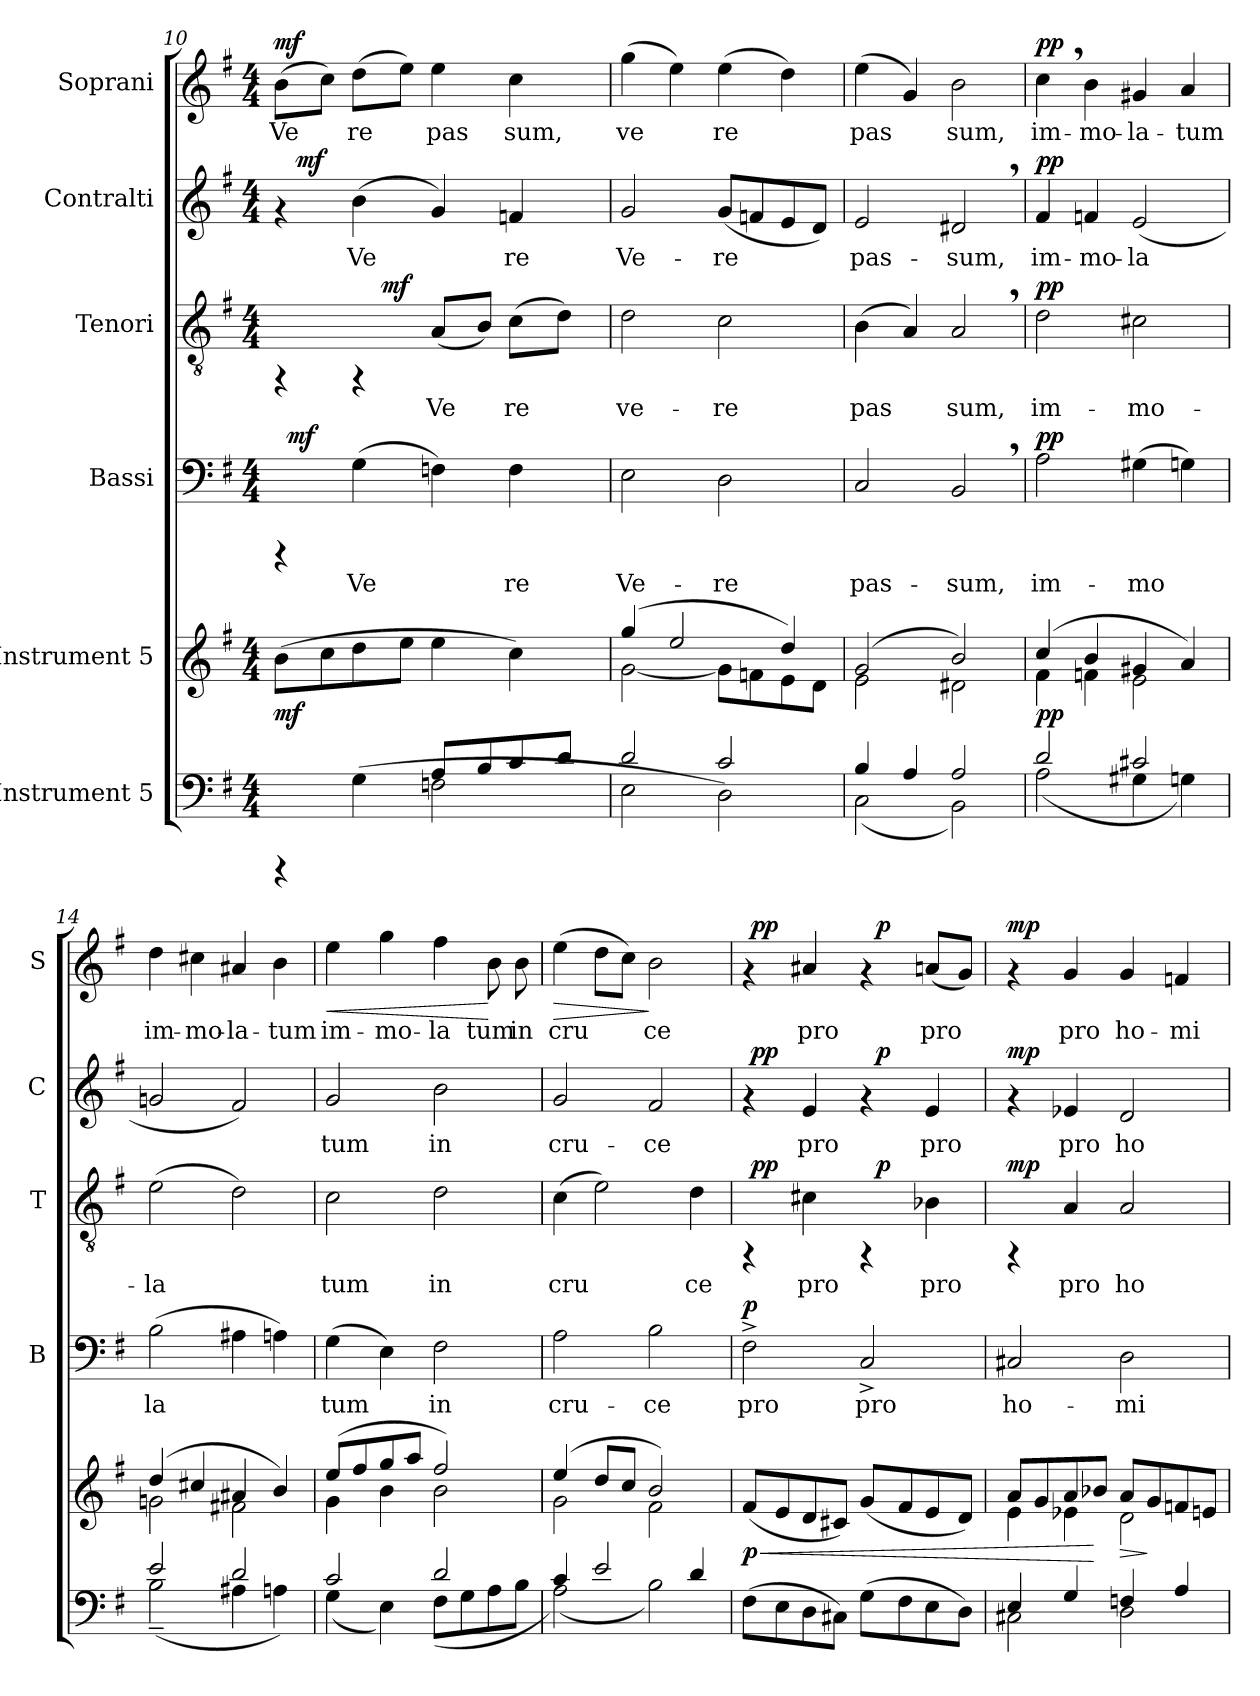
**kern	**dynam	**kern	**dynam	**kern	**text	**dynam	**kern	**text	**dynam	**kern	**text	**dynam	**kern	**text	**dynam
*part6	*part6	*part5	*part5	*part4	*part4	*part4	*part3	*part3	*part3	*part2	*part2	*part2	*part1	*part1	*part1
*staff6	*staff6	*staff5	*staff5	*staff4	*staff4	*staff4	*staff3	*staff3	*staff3	*staff2	*staff2	*staff2	*staff1	*staff1	*staff1
*I"Instrument 5	*	*I"Instrument 5	*	*I"Bassi	*	*	*I"Tenori	*	*	*I"Contralti	*	*	*I"Soprani	*	*
*	*	*	*	*I'B	*	*	*I'T	*	*	*I'C	*	*	*I'S	*	*
*clefF4	*	*clefG2	*	*clefF4	*	*	*clefGv2	*	*	*clefG2	*	*	*clefG2	*	*
*k[f#]	*	*k[f#]	*	*k[f#]	*	*	*k[f#]	*	*	*k[f#]	*	*	*k[f#]	*	*
*G:	*	*G:	*	*G:	*	*	*G:	*	*	*G:	*	*	*G:	*	*
*M4/4	*	*M4/4	*	*M4/4	*	*	*M4/4	*	*	*M4/4	*	*	*M4/4	*	*
=10	=10	=10	=10	=10	=10	=10	=10	=10	=10	=10	=10	=10	=10	=10	=10
*^	*	*	*	*	*	*	*	*	*	*	*	*	*	*	*
!	!	!LO:DY:a	!	!	!	!	!	!	!	!	!	!	!	!	!LO:LY:b:cj	!LO:DY:a
*	*	*	*	*	*^	*	*	*^	*	*	*^	*	*	*	*	*
2ryy	4rCCC	mf	(>8b\L	.	4rCCC	32ryy	.	.	4rFF	4ryy	.	.	4rf	32.ryy	.	.	(>8b\L	Ve-	mf
!	!	!	!	!	!	!	!	!LO:DY:a	!	!	!	!	!	!	!	!	!	!	!
.	.	.	.	.	.	2ryy	.	mf	.	.	.	.	.	.	.	.	.	.	.
!	!	!	!	!	!	!	!	!	!	!	!	!	!	!	!	!LO:DY:a	!	!	!
.	.	.	.	.	.	.	.	.	.	.	.	.	.	2ryy	.	mf	.	.	.
!	!	!	!	!	!	!	!	!	!	!	!	!	!	!	!	!	!	!LO:LY:b:cj	!
.	.	.	8cc\	.	.	.	.	.	.	.	.	.	.	.	.	.	8cc\J)	--	.
!	!	!	!	!	!	!	!LO:LY:b:cj	!	!	!	!	!	!	!	!LO:LY:b:cj	!	!	!LO:LY:b:cj	!
.	(<4G\	.	8dd\	.	(>4G\	.	Ve-	.	4rFF	16ryy	.	.	(>4b\	.	Ve-	.	(>8dd\L	-re	.
.	.	.	.	.	.	.	.	.	.	64ryy	.	.	.	.	.	.	.	.	.
!	!	!	!	!	!	!	!	!	!	!	!	!LO:DY:a	!	!	!	!	!	!	!
.	.	.	.	.	.	.	.	.	.	2ryy	.	mf	.	.	.	.	.	.	.
!	!	!	!	!	!	!	!	!	!	!	!	!	!	!	!	!	!	!LO:LY:b:cj	!
.	.	.	8ee\J	.	.	.	.	.	.	.	.	.	.	.	.	.	8ee\J)	.	.
!	!	!	!	!	!	!	!LO:LY:b:cj	!	!	!	!LO:LY:b:cj	!	!	!	!LO:LY:b:cj	!	!	!LO:LY:b:cj	!
8A/L	2Fn\	.	4ee\	.	4Fn\)	.	--	.	(<8A/L	.	Ve-	.	4g/)	.	--	.	4ee\	pas	.
.	.	.	.	.	.	4...ryy	.	.	.	.	.	.	.	.	.	.	.	.	.
.	.	.	.	.	.	.	.	.	.	.	.	.	.	4ryy	.	.	.	.	.
!	!	!	!	!	!	!	!	!	!	!	!LO:LY:b:cj	!	!	!	!	!	!	!	!
8B/	.	.	.	.	.	.	.	.	8B/J)	.	--	.	.	.	.	.	.	.	.
!	!	!	!	!	!	!	!LO:LY:b:cj	!	!	!	!LO:LY:b:cj	!	!	!	!LO:LY:b:cj	!	!	!LO:LY:b:cj	!
8c/	.	.	4cc\)	.	4F\	.	-re	.	(>8c\L	.	-re	.	4fn/	.	-re	.	4cc\	sum,	.
.	.	.	.	.	.	.	.	.	.	.	.	.	.	8ryy	.	.	.	.	.
.	.	.	.	.	.	.	.	.	.	8ryy	.	.	.	.	.	.	.	.	.
!	!	!	!	!	!	!	!	!	!	!	!LO:LY:b:cj	!	!	!	!	!	!	!	!
8d/J	.	.	.	.	.	.	.	.	8d\J)	.	.	.	.	.	.	.	.	.	.
.	.	.	.	.	.	.	.	.	.	.	.	.	.	16ryy	.	.	.	.	.
.	.	.	.	.	.	.	.	.	.	32.ryy	.	.	.	.	.	.	.	.	.
.	.	.	.	.	.	.	.	.	.	.	.	.	.	64ryy	.	.	.	.	.
=11	=11	=11	=11	=11	=11	=11	=11	=11	=11	=11	=11	=11	=11	=11	=11	=11	=11	=11	=11
*	*	*	*^	*	*	*	*	*	*	*	*	*	*	*	*	*	*	*	*
!	!	!	!	!	!	!	!	!LO:LY:b:cj	!	!	!	!LO:LY:b:cj	!	!	!	!LO:LY:b:cj	!	!	!LO:LY:b:cj	!
*	*	*	*	*	*	*v	*v	*	*	*	*	*	*	*v	*v	*	*	*	*	*
*	*	*	*	*	*	*	*	*	*v	*v	*	*	*	*	*	*	*	*
2d/	2E\	.	(>4gg/	[<2g\	.	2E\	Ve-	.	2d\	ve-	.	2g/	Ve-	.	(>4gg\	ve-	.
!	!	!	!	!	!	!	!	!	!	!	!	!	!	!	!	!LO:LY:b:cj	!
.	.	.	2ee/	.	.	.	.	.	.	.	.	.	.	.	4ee\)	--	.
!	!	!	!	!	!	!	!LO:LY:b:cj	!	!	!LO:LY:b:cj	!	!	!LO:LY:b:cj	!	!	!LO:LY:b:cj	!
2c/	2D\)	.	.	8g\L]	.	2D\	-re	.	2c\	-re	.	(<8g/L	-re	.	(>4ee\	-re	.
!	!	!	!	!	!	!	!	!	!	!	!	!	!LO:LY:b:cj	!	!	!	!
.	.	.	.	8fn\	.	.	.	.	.	.	.	8fn/	.	.	.	.	.
!	!	!	!	!	!	!	!	!	!	!	!	!	!LO:LY:b:cj	!	!	!LO:LY:b:cj	!
.	.	.	4dd/)	8e\	.	.	.	.	.	.	.	8e/	.	.	4dd\)	.	.
!	!	!	!	!	!	!	!	!	!	!	!	!	!LO:LY:b:cj	!	!	!	!
.	.	.	.	8d\J	.	.	.	.	.	.	.	8d/J)	.	.	.	.	.
!!LO:PB:g=z
=12	=12	=12	=12	=12	=12	=12	=12	=12	=12	=12	=12	=12	=12	=12	=12	=12	=12
!	!	!	!	!	!	!	!LO:LY:b:cj	!	!	!LO:LY:b:cj	!	!	!LO:LY:b:cj	!	!	!LO:LY:b:cj	!
4B/	(<2C\	.	(>2g/	2e\	.	2C/	pas-	.	(>4B\	pas-	.	2e/	pas-	.	(>4ee\	pas-	.
!	!	!	!	!	!	!	!	!	!	!LO:LY:b:cj	!	!	!	!	!	!LO:LY:b:cj	!
4A/	.	.	.	.	.	.	.	.	4A/)	--	.	.	.	.	4g/)	--	.
!	!	!	!	!	!	!	!LO:LY:b:cj	!	!	!LO:LY:b:cj	!	!	!LO:LY:b:cj	!	!	!LO:LY:b:cj	!
2A/	2BB\)	.	2b/)	2d#X\	.	2BB,>/	-sum,	.	2A,>/	-sum,	.	2d#X,>/	-sum,	.	2b\	-sum,	.
=13	=13	=13	=13	=13	=13	=13	=13	=13	=13	=13	=13	=13	=13	=13	=13	=13	=13
!	!	!LO:DY:a	!	!	!	!	!LO:LY:b:cj	!LO:DY:a	!	!LO:LY:b:cj	!LO:DY:a	!	!LO:LY:b:cj	!LO:DY:a	!	!LO:LY:b:cj	!LO:DY:a
2d/	(<2A\	pp	(>4cc/	4f#\	.	2A\	im-	pp	2d\	im-	pp	4f#/	im-	pp	4cc,>\	im-	pp
!	!	!	!	!	!	!	!	!	!	!	!	!	!LO:LY:b:cj	!	!	!LO:LY:b:cj	!
.	.	.	4b/	4fn\	.	.	.	.	.	.	.	4fn/	-mo-	.	4b\	-mo-	.
!	!	!	!	!	!	!	!LO:LY:b:cj	!	!	!LO:LY:b:cj	!	!	!LO:LY:b:cj	!	!	!LO:LY:b:cj	!
2c#X/	4G#X\	.	4g#X/	2e\	.	(>4G#X\	-mo-	.	2c#X\	-mo-	.	(>2e/	-la-	.	4g#X/	-la-	.
!	!	!	!	!	!	!	!LO:LY:b:cj	!	!	!	!	!	!	!	!	!LO:LY:b:cj	!
.	4Gn\)	.	4a/)	.	.	4Gn\)	--	.	.	.	.	.	.	.	4a/	-tum	.
=14	=14	=14	=14	=14	=14	=14	=14	=14	=14	=14	=14	=14	=14	=14	=14	=14	=14
!	!	!	!	!	!	!	!LO:LY:b:cj	!	!	!LO:LY:b:cj	!	!	!LO:LY:b:cj	!	!	!LO:LY:b:cj	!
2e/	(<2B~>\	.	(>4dd/	2gn\	.	(<2B\	-la-	.	(>2e\	-la-	.	2gn/	--	.	4dd\	im-	.
!	!	!	!	!	!	!	!	!	!	!	!	!	!	!	!	!LO:LY:b:cj	!
.	.	.	4cc#X/	.	.	.	.	.	.	.	.	.	.	.	4cc#X\	-mo-	.
!	!	!	!	!	!	!	!LO:LY:b:cj	!	!	!LO:LY:b:cj	!	!	!LO:LY:b:cj	!	!	!LO:LY:b:cj	!
2d/	4A#X\	.	4a#X/	2f#X\	.	4A#X\	--	.	2d\)	--	.	2f#/)	--	.	4a#X/	-la-	.
!	!	!	!	!	!	!	!LO:LY:b:cj	!	!	!	!	!	!	!	!	!LO:LY:b:cj	!
.	4An\)	.	4b/)	.	.	4An\)	--	.	.	.	.	.	.	.	4b\	-tum	.
=15	=15	=15	=15	=15	=15	=15	=15	=15	=15	=15	=15	=15	=15	=15	=15	=15	=15
!	!	!	!	!	!	!	!LO:LY:b:cj	!	!	!LO:LY:b:cj	!	!	!LO:LY:b:cj	!	!	!LO:LY:b:cj	!LO:HP:b
2c/	(<4G\	.	(>8ee/L	4g\	.	(>4G\	-tum	.	2c\	-tum	.	2g/	-tum	.	4ee\	im-	<
.	.	.	8ff#/	.	.	.	.	.	.	.	.	.	.	.	.	.	.
!	!	!	!	!	!	!	!LO:LY:b:cj	!	!	!	!	!	!	!	!	!LO:LY:b:cj	!
.	4E\)	.	8gg/	4b\	.	4E\)	.	.	.	.	.	.	.	.	4gg\	-mo-	.
.	.	.	8aa/J	.	.	.	.	.	.	.	.	.	.	.	.	.	.
!	!	!	!	!	!	!	!LO:LY:b:cj	!	!	!LO:LY:b:cj	!	!	!LO:LY:b:cj	!	!	!LO:LY:b:cj	!
2d/	(<8F#\L	.	2ff#/)	2b\	.	2F#\	in	.	2d\	in	.	2b\	in	.	4ff#\	-la	.
.	8G\	.	.	.	.	.	.	.	.	.	.	.	.	.	.	.	.
!	!	!	!	!	!	!	!	!	!	!	!	!	!	!	!	!LO:LY:b:cj	!
.	8A\	.	.	.	.	.	.	.	.	.	.	.	.	.	8b\	tum	[
!	!	!	!	!	!	!	!	!	!	!	!	!	!	!	!	!LO:LY:b:cj	!
.	8B\J	.	.	.	.	.	.	.	.	.	.	.	.	.	8b\	in	.
=16	=16	=16	=16	=16	=16	=16	=16	=16	=16	=16	=16	=16	=16	=16	=16	=16	=16
!	!	!	!	!	!	!	!LO:LY:b:cj	!	!	!LO:LY:b:cj	!	!	!LO:LY:b:cj	!	!	!LO:LY:b:cj	!LO:HP:b
4c/	(<2A\)	.	(>4ee/	2g\	.	2A\	cru-	.	(>4c\	cru-	.	2g/	cru-	.	(>4ee\	cru-	>
!	!	!	!	!	!	!	!	!	!	!LO:LY:b:cj	!	!	!	!	!	!LO:LY:b:cj	!
2e/	.	.	8dd/L	.	.	.	.	.	2e\)	--	.	.	.	.	8dd\L	--	.
!	!	!	!	!	!	!	!	!	!	!	!	!	!	!	!	!LO:LY:b:cj	!
.	.	.	8cc/J	.	.	.	.	.	.	.	.	.	.	.	8cc\J)	--	.
!	!	!	!	!	!	!	!LO:LY:b:cj	!	!	!	!	!	!LO:LY:b:cj	!	!	!LO:LY:b:cj	!
.	2B\)	.	2b/)	2f#\	.	2B\	-ce	.	.	.	.	2f#/	-ce	.	2b\	-ce	]
!	!	!	!	!	!	!	!	!	!	!LO:LY:b:cj	!	!	!	!	!	!	!
4d/	.	.	.	.	.	.	.	.	4d\	-ce	.	.	.	.	.	.	.
*v	*v	*	*	*	*	*	*	*	*	*	*	*	*	*	*	*	*
*	*	*v	*v	*	*	*	*	*	*	*	*	*	*	*	*	*
!!LO:LB:g=z
=17	=17	=17	=17	=17	=17	=17	=17	=17	=17	=17	=17	=17	=17	=17	=17
!	!	!	!LO:HP:b	!	!LO:LY:b:cj	!	!	!	!	!	!	!	!	!	!
!	!	!	!LO:DY:n=1:b	!	!	!LO:DY:b	!	!	!	!	!	!	!	!	!
*	*	*	*	*	*	*	*^	*	*	*^	*	*	*^	*	*
*	*	*	*	*	*	*	*	*^	*	*	*	*^	*	*	*	*^	*	*
(<8F#\L	.	(>8f#/L	< p	2F#^>\	pro	p	4rFF	64ryy	2ryy	.	.	4rf	64ryy	2ryy	.	.	4rf	64ryy	2ryy	.	.
!	!	!	!	!	!	!	!	!	!	!	!LO:DY:b	!	!	!	!	!LO:DY:b	!	!	!	!	!LO:DY:b
.	.	.	.	.	.	.	.	2ryy	.	.	pp	.	2ryy	.	.	pp	.	2ryy	.	.	pp
8E\	.	8e/	.	.	.	.	.	.	.	.	.	.	.	.	.	.	.	.	.	.	.
!	!	!	!	!	!	!	!	!	!	!LO:LY:b:cj	!	!	!	!	!LO:LY:b:cj	!	!	!	!	!LO:LY:b:cj	!
8D\	.	8d/	.	.	.	.	4c#X\	.	.	pro	.	4e/	.	.	pro	.	4a#X/	.	.	pro	.
8C#X\J)	.	8c#X/J)	.	.	.	.	.	.	.	.	.	.	.	.	.	.	.	.	.	.	.
!	!	!	!	!	!LO:LY:b:cj	!	!	!	!	!	!	!	!	!	!	!	!	!	!	!	!
(<8G\L	.	(>8g/L	.	2C^</	pro	.	4rFF	.	32ryy	.	.	4rf	.	32ryy	.	.	4rf	.	32ryy	.	.
.	.	.	.	.	.	.	.	4ryy	.	.	.	.	4ryy	.	.	.	.	4ryy	.	.	.
!	!	!	!	!	!	!	!	!	!	!	!LO:DY:b	!	!	!	!	!LO:DY:b	!	!	!	!	!LO:DY:b
.	.	.	.	.	.	.	.	.	4...ryy	.	p	.	.	4...ryy	.	p	.	.	4...ryy	.	p
8F#\	.	8f#/	.	.	.	.	.	.	.	.	.	.	.	.	.	.	.	.	.	.	.
!	!	!	!	!	!	!	!	!	!	!LO:LY:b:cj	!	!	!	!	!LO:LY:b:cj	!	!	!	!	!LO:LY:b:cj	!
8E\	.	8e/	.	.	.	.	4B-X\	.	.	pro	.	4e/	.	.	pro	.	(<8an/L	.	.	pro	.
.	.	.	.	.	.	.	.	8...ryy	.	.	.	.	8...ryy	.	.	.	.	8...ryy	.	.	.
!	!	!	!	!	!	!	!	!	!	!	!	!	!	!	!	!	!	!	!	!LO:LY:b:cj	!
8D\J)	.	8d/J)	.	.	.	.	.	.	.	.	.	.	.	.	.	.	8g/J)	.	.	.	.
=18	=18	=18	=18	=18	=18	=18	=18	=18	=18	=18	=18	=18	=18	=18	=18	=18	=18	=18	=18	=18	=18
*^	*	*^	*	*	*	*	*	*	*	*	*	*	*	*	*	*	*	*	*	*	*
!	!	!	!	!	!	!	!LO:LY:b:cj	!	!	!	!	!	!LO:DY:b	!	!	!	!	!LO:DY:b	!	!	!	!	!LO:DY:b
*	*	*	*	*	*	*	*	*	*v	*v	*v	*	*	*	*	*	*	*	*v	*v	*v	*	*
*	*	*	*	*	*	*	*	*	*	*	*	*v	*v	*v	*	*	*	*	*
4E/	2C#X\	.	8a/L	4e\	.	2C#X/	ho-	.	4rFF	.	mp	4rf	.	mp	4rf	.	mp
.	.	.	8g/	.	.	.	.	.	.	.	.	.	.	.	.	.	.
!	!	!	!	!	!	!	!	!	!	!LO:LY:b:cj	!	!	!LO:LY:b:cj	!	!	!LO:LY:b:cj	!
4G/	.	.	8a/	4e-X\	.	.	.	.	4A/	pro	.	4e-X/	pro	.	4g/	pro	.
.	.	.	8b-X/J	.	[	.	.	.	.	.	.	.	.	.	.	.	.
!	!	!	!	!	!LO:HP:b	!	!LO:LY:b:cj	!	!	!LO:LY:b:cj	!	!	!LO:LY:b:cj	!	!	!LO:LY:b:cj	!
4Fn/	2D\	.	8a/L	2d\	>	2D\	-mi-	.	2A/	ho-	.	2d/	ho-	.	4g/	ho-	.
.	.	.	8g/	.	]	.	.	.	.	.	.	.	.	.	.	.	.
!	!	!	!	!	!	!	!	!	!	!	!	!	!	!	!	!LO:LY:b:cj	!
4A/	.	.	8fn/	.	.	.	.	.	.	.	.	.	.	.	4fn/	-mi-	.
.	.	.	8en/J	.	.	.	.	.	.	.	.	.	.	.	.	.	.
*v	*v	*	*	*	*	*	*	*	*	*	*	*	*	*	*	*	*
*	*	*v	*v	*	*	*	*	*	*	*	*	*	*	*	*	*
=	=	=	=	=	=	=	=	=	=	=	=	=	=	=	=
*-	*-	*-	*-	*-	*-	*-	*-	*-	*-	*-	*-	*-	*-	*-	*-
